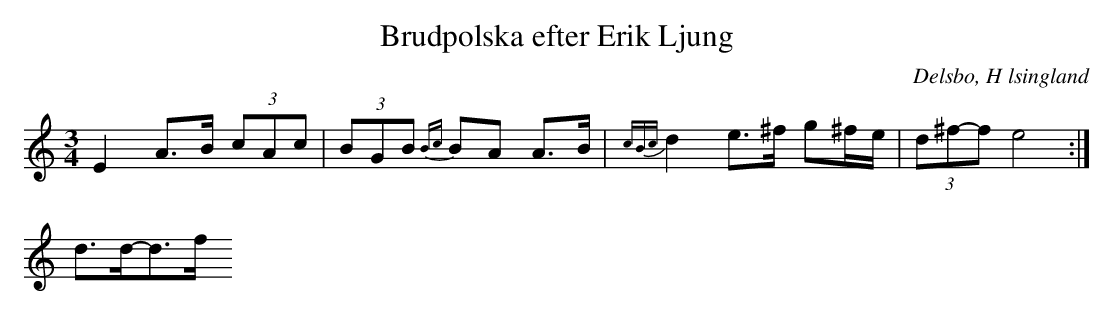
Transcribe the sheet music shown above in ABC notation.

X:1
T: Brudpolska efter Erik Ljung
O: Delsbo, H lsingland
M: 3/4
L: 1/8
K: Am
E2 A>B (3cAc| (3BGB {Bc}BA A>B|{cBc}d2 e>^f g^f/e/|(3d^f-f e4 :|
d>d-d>f
